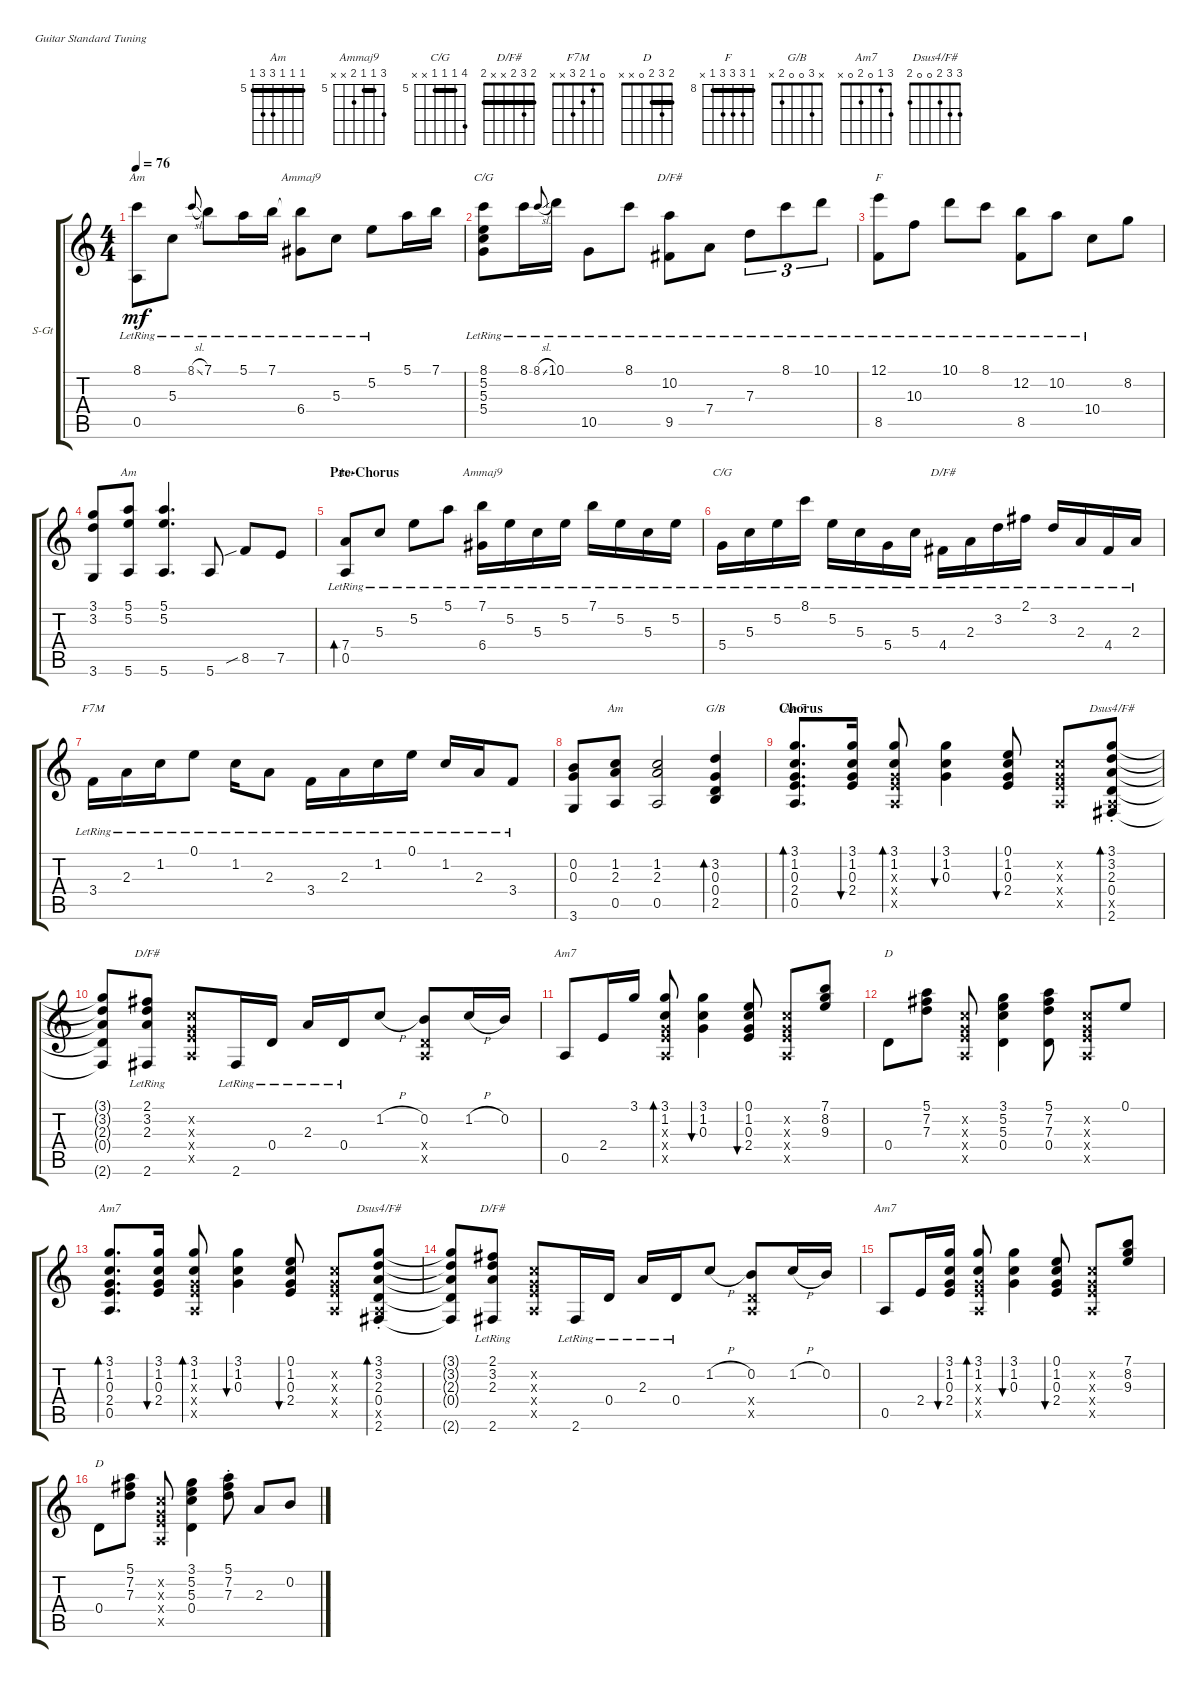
\defaultSystemsLayout 4
\bracketExtendMode groupsimilarinstruments
\firstSystemTrackNameOrientation horizontal
\otherSystemsTrackNameOrientation horizontal
\track ("Steel Guitar" "S-Gt") {instrument acousticguitarsteel}
\staff {score tabs}
\tuning (E4 B3 G3 D3 A2 E2)
\chord ("Am" 5 5 5 7 x x) {firstfret 5 showfingering false barre (5 5)}
\chord ("Ammaj9" 7 5 5 6 x x) {firstfret 5 showfingering false barre 5}
\chord ("C/G" 8 5 5 5 x x) {firstfret 5 showfingering false barre (5 5)}
\chord ("D/F#" 2 3 2 4 x x) {showfingering false barre 2}
\chord ("F7M" 0 1 2 3 x x) {showfingering false}
\chord ("Am" x 1 2 2 0 x) {showfingering false}
\chord ("D" 2 3 2 0 x x) {showfingering false barre 2}
\chord ("D/F#" x 10 7 7 9 x) {firstfret 7 showfingering false barre 7}
\chord ("F" 8 10 10 10 8 x) {firstfret 8 showfingering false barre 8}
\chord ("Am" 5 5 5 7 7 5) {firstfret 5 showfingering false barre (5 5 5)}
\chord ("G/B" x 3 0 0 2 x) {showfingering false}
\chord ("Am7" 3 1 0 2 0 x) {showfingering false}
\chord ("Dsus4/F#" 3 3 2 0 0 2) {showfingering false}
\chord ("D/F#" 2 3 2 x x 2) {showfingering false barre (2 2)}
\ts (4 4)
\tempo 76
\clef g2
\ks aminor
(8.1{lr} 0.5{lr}).8{ch "Am" dy mf} 5.3{lr}.8 8.1{sl lr}.8{gr onbeat} 7.1{lr}.8 5.1{lr}.16 7.1{lr}.16 (7.1{lr t} 6.4{lr}).8{ch "Ammaj9"} 5.3{lr}.8 5.2{lr}.8 5.1.16 7.1.16 |
(8.1{lr} 5.2{lr} 5.3{lr} 5.4{lr}).8{ch "C/G"} 8.1{lr}.16 8.1{sl lr}.8{gr onbeat} 10.1{lr}.16 10.5{lr}.8 8.1{lr}.8 (10.2{lr} 9.5{lr}).8{ch "D/F#"} 7.4{lr}.8 7.3{lr}.8{tu (3 2)} 8.1{lr}.8{tu (3 2)} 10.1{lr}.8{tu (3 2)} |
(12.1{lr} 8.5{lr}).8{ch "F"} 10.3{lr}.8 10.1{lr}.8 8.1{lr}.8 (12.2{lr} 8.5{lr}).8 10.2{lr}.8 10.4{lr}.8 8.2.8 |
(3.1 3.2 3.6).8 (5.1 5.2 5.6).8{ch "Am"} (5.1 5.2 5.6).4{d} 5.6.8 8.5{sib}.8 7.5.8 |
\section ("" "Pre-Chorus")
(7.4{lr} 0.5{lr}).8{bd 30 ch "Am"} 5.3{lr}.8 5.2{lr}.8 5.1{lr}.8 (7.1{lr} 6.4{lr}).16{ch "Ammaj9"} 5.2{lr}.16 5.3{lr}.16 5.2{lr}.16 7.1{lr}.16 5.2{lr}.16 5.3{lr}.16 5.2{lr}.16 |
5.4{lr}.16{ch "C/G"} 5.3{lr}.16 5.2{lr}.16 8.1{lr}.16 5.2{lr}.16 5.3{lr}.16 5.4{lr}.16 5.3{lr}.16 4.4{lr}.16{ch "D/F#"} 2.3{lr}.16 3.2{lr}.16 2.1{lr}.16 3.2{lr}.16 2.3{lr}.16 4.4{lr}.16 2.3{lr}.16 |
3.4{lr}.16{ch "F7M"} 2.3{lr}.16 1.2{lr}.16 0.1{lr}.8 1.2{lr}.16 2.3{lr}.8 3.4{lr}.16 2.3{lr}.16 1.2{lr}.16 0.1{lr}.16 1.2{lr}.16 2.3{lr}.16 3.4{lr}.8 |
(3.6 0.3 0.2).8 (1.2 2.3 0.5).8{ch "Am"} (1.2 2.3 0.5).2 (2.5 0.4 0.3 3.2).4{bd 76 ch "G/B"} |
\section ("" "Chorus")
(0.5 2.4 0.3 1.2 3.1).8{d bd 37 ch "Am7"} (2.4 0.3 1.2 3.1).16{bu 30} (0.5{x} 2.4{x} 0.3{x} 1.2 3.1).8{bd 30} (0.3 1.2 3.1).4{bu 30} (2.4 0.3 1.2 0.1).8{bu 30} (0.5{x} 2.4{x} 0.3{x} 1.2{x}).8 (3.1{st} 3.2{st} 2.3{st} 2.6{st} 0.4 0.5{x}).8{bd 30 ch "Dsus4/F#"} |
(3.1{t} 3.2{t} 2.3{t} 2.6{t} 0.4{t}).8 (2.1{lr} 3.2{lr} 2.3{lr} 2.6{lr}).8{ch "D/F#"} (0.5{x} 2.4{x} 0.3{x} 1.2{x}).8 2.6{lr}.16 0.4{lr}.16 2.3{lr}.16 0.4{lr}.16 1.2{h}.8 (0.2 0.4{x} 0.5{x}).8 1.2{h}.16 0.2.16 |
0.5.8{ch "Am7"} 2.4.16 3.1.16 (0.5{x} 2.4{x} 0.3{x} 1.2 3.1).8{bd 30} (0.3 1.2 3.1).4{bu 30} (2.4 0.3 1.2 0.1).8{bu 30} (0.5{x} 2.4{x} 0.3{x} 1.2{x}).8 (7.1 8.2 9.3).8 |
0.4.8{ch "D"} (5.1 7.2 7.3).8 (0.5{x} 2.4{x} 0.3{x} 1.2{x}).8 (3.1 5.2 5.3 0.4).4 (5.1 7.2 7.3 0.4).8 (0.5{x} 2.4{x} 0.3{x} 1.2{x}).8 0.1.8 |
(0.5 2.4 0.3 1.2 3.1).8{d bd 37 ch "Am7"} (2.4 0.3 1.2 3.1).16{bu 30} (0.5{x} 2.4{x} 0.3{x} 1.2 3.1).8{bd 30} (0.3 1.2 3.1).4{bu 30} (2.4 0.3 1.2 0.1).8{bu 30} (0.5{x} 2.4{x} 0.3{x} 1.2{x}).8 (3.1{st} 3.2{st} 2.3{st} 2.6{st} 0.4 0.5{x}).8{bd 30 ch "Dsus4/F#"} |
(3.1{t} 3.2{t} 2.3{t} 2.6{t} 0.4{t}).8 (2.1{lr} 3.2{lr} 2.3{lr} 2.6{lr}).8{ch "D/F#"} (0.5{x} 2.4{x} 0.3{x} 1.2{x}).8 2.6{lr}.16 0.4{lr}.16 2.3{lr}.16 0.4{lr}.16 1.2{h}.8 (0.2 0.4{x} 0.5{x}).8 1.2{h}.16 0.2.16 |
0.5.8{ch "Am7"} 2.4.16 (2.4 0.3 1.2 3.1).16{bu 30} (0.5{x} 2.4{x} 0.3{x} 1.2 3.1).8{bd 30} (0.3 1.2 3.1).4{bu 30} (2.4 0.3 1.2 0.1).8{bu 30} (0.5{x} 2.4{x} 0.3{x} 1.2{x}).8 (7.1 8.2 9.3).8 |
0.4.8{ch "D"} (5.1 7.2 7.3).8 (0.5{x} 2.4{x} 0.3{x} 1.2{x}).8 (3.1 5.2 5.3 0.4).4 (5.1{st} 7.2{st} 7.3{st}).8 2.3.8 0.2.8
